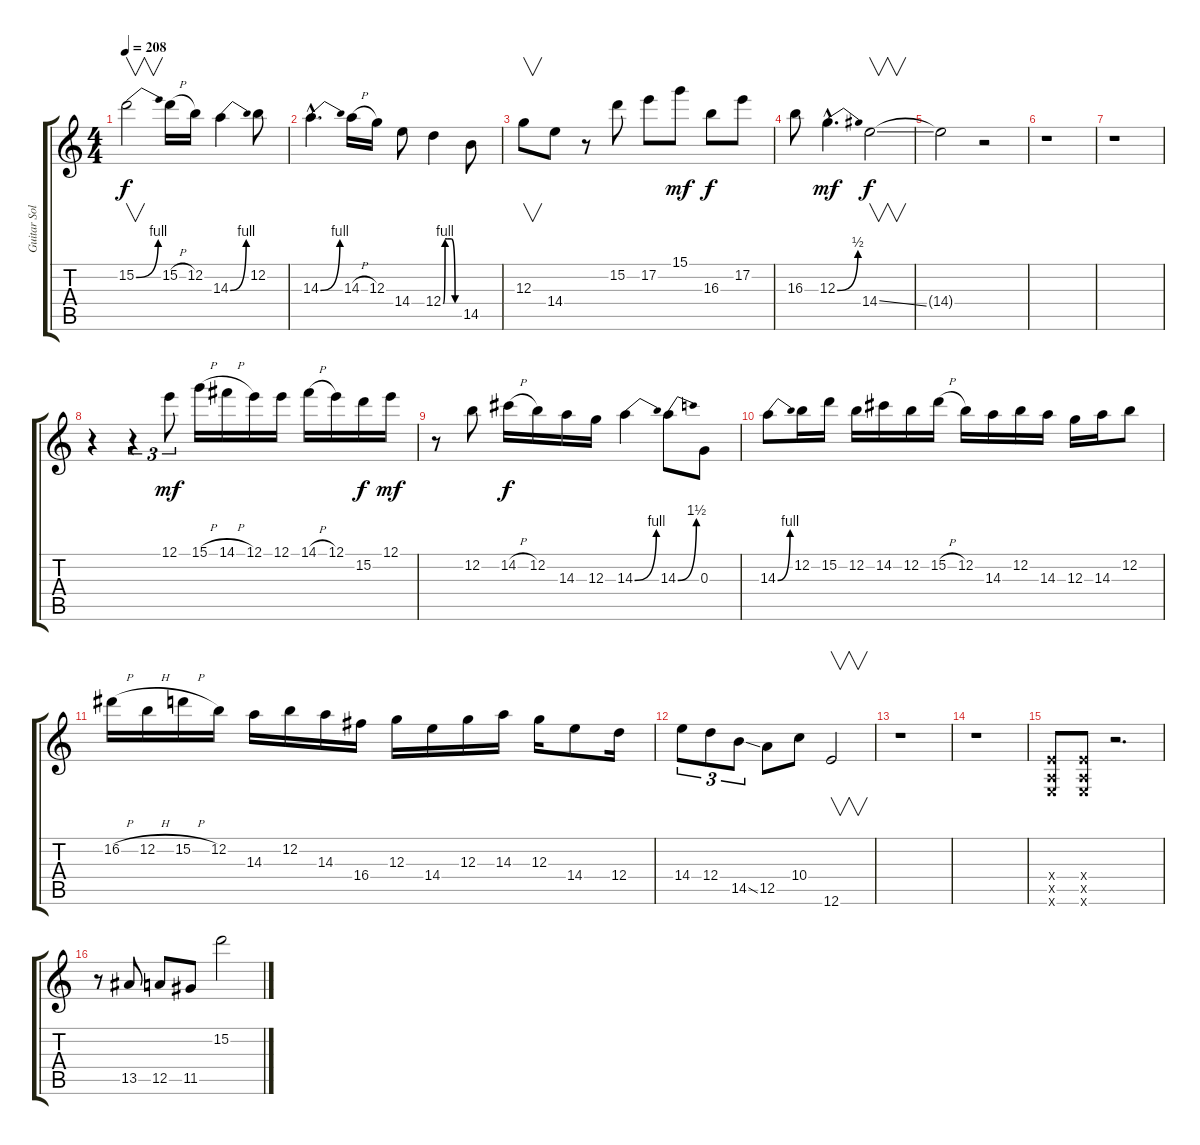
\track ("Guitar Solo" "Guitar Sol") {instrument overdrivenguitar}
\staff {score tabs}
\tuning (E4 B3 G3 D3 A2 E2) {hide}
\ts (4 4)
\tempo 208
\clef g2
\ks c
15.2{be (bend 0 0 60 4)}.2{v dy f} 15.2{h}.16 12.2.16 14.3{be (bend 0 0 60 4)}.4 12.2.8 |
14.3{be (bend 0 0 60 4) hac}.4{d} 14.3{h}.16 12.3.16 14.4.8 12.4{be (custom 0 0 7 4 15 4 30 4 45 0 60 0)}.4 14.5.8 |
12.3.8{v} 14.4.8 r.8 15.2.8 17.2.8 15.1.8{dy mf} 16.3.8{dy f} 17.2.8 |
16.3.8 12.3{be (bend 0 0 60 2) hac}.4{d dy mf} 14.4{ss}.2{v dy f} |
14.4{t}.2 r.2 |
r.1 |
r.1 |
r.4 r.4{tu (3 2)} 12.1.8{tu (3 2) dy mf} 15.1{h}.16 14.1{h}.16 12.1.16 12.1.16 14.1{h}.16 12.1.16 15.2.16{dy f} 12.1.16{dy mf} |
r.8 12.2.8 14.2{h}.16{dy f} 12.2.16 14.3.16 12.3.16 14.3{be (bend 0 0 60 4)}.4 14.3{be (bend 0 0 60 6)}.8 0.3.8 |
14.3{be (bend 0 0 60 4)}.8 12.2.16 15.2.16 12.2.16 14.2.16 12.2.16 15.2{h}.16 12.2.16 14.3.16 12.2.16 14.3.16 12.3.16 14.3.16 12.2.8 |
16.2{h}.16 12.2{h}.16 15.2{h}.16 12.2.16 14.3.16 12.2.16 14.3.16 16.4.16 12.3.16 14.4.16 12.3.16 14.3.16 12.3.16 14.4.8 12.4.16 |
14.4.8{tu (3 2)} 12.4.8{tu (3 2)} 14.5{ss}.8{tu (3 2)} 12.5.8 10.4.8 12.6.2{v} |
r.1 |
r.1 |
(2.4{x} 0.5{x} 0.6{x}).8 (2.4{x} 0.5{x} 0.6{x}).8 r.2{d} |
r.8 13.5.8 12.5.8 11.5.8 15.2.2
